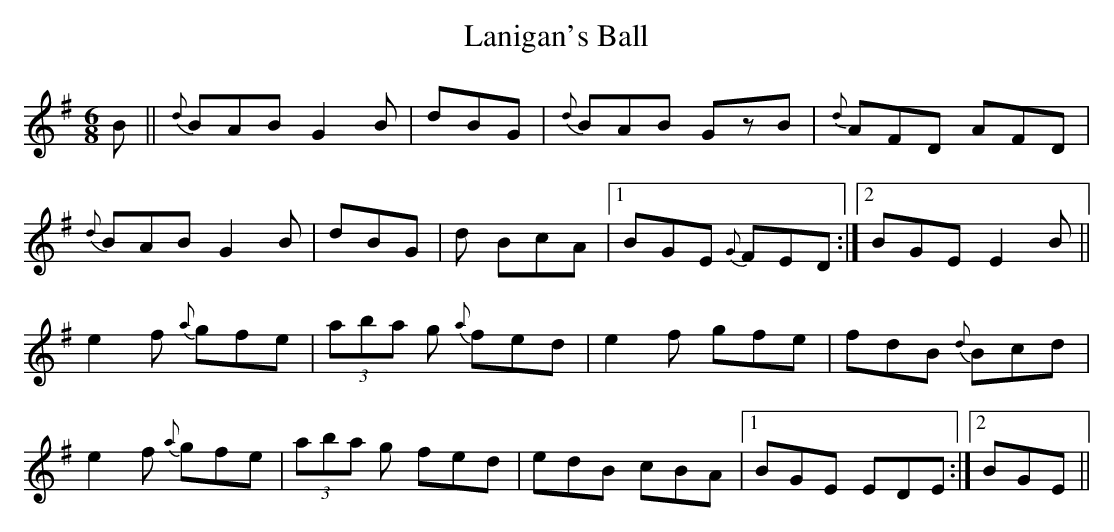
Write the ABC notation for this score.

X:1
T:Lanigan's Ball
M:6/8
L:1/8
K:G
B||{d}BAB G2B|dBG +A3D3+|{d}BAB GzB|{d}AFD AFD|!
{d}BAB G2B|dBG +A3D3+|+B2D2+d B-cA|1 BGE {G}FED:|2 BGE E2B||!
e2f {a}gfe|(3aba g {a}fed|e2f gfe|fdB {d}Bcd|!
e2f {a}gfe|(3aba g fed|edB cBA|1 BGE EDE:|2 BGE +B3E3+||!
